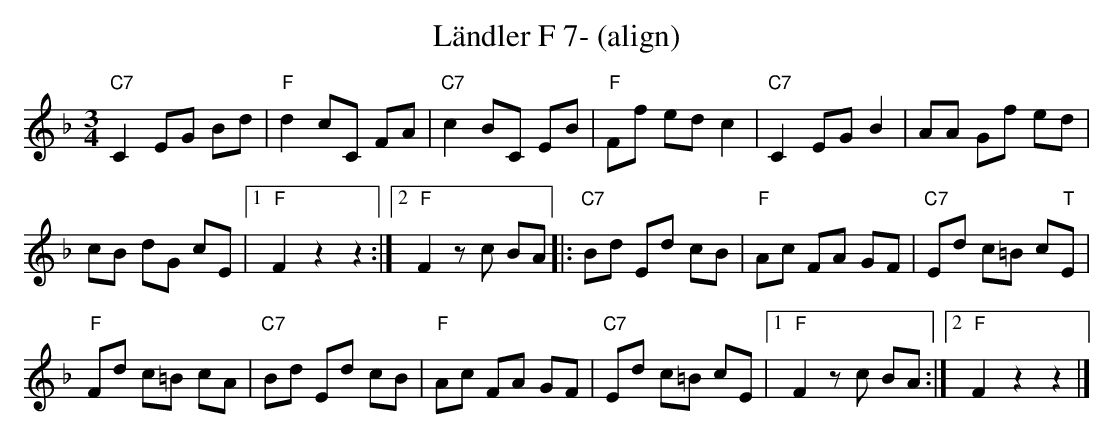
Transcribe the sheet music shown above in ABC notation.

X:1
T:Ländler F 7- (align)
M:3/4
L:1/8
K:Fmaj
"C7"C2 EG Bd | "F"d2 cC FA | "C7"c2 BC EB | "F"Ff ed c2 | "C7"C2 EG B2 | AA Gf ed |
cB dG cE |1 "F"F2 z2z2 :|2 "F"F2 zc BA |: \
"C7"Bd Ed cB | "F"Ac FA GF | "C7"Ed c=B c"T"E |
"F"Fd c=B cA | "C7"Bd Ed cB | "F"Ac FA GF | "C7"Ed c=B cE |1 "F"F2 zc BA :|2 "F"F2 z2z2 |]
